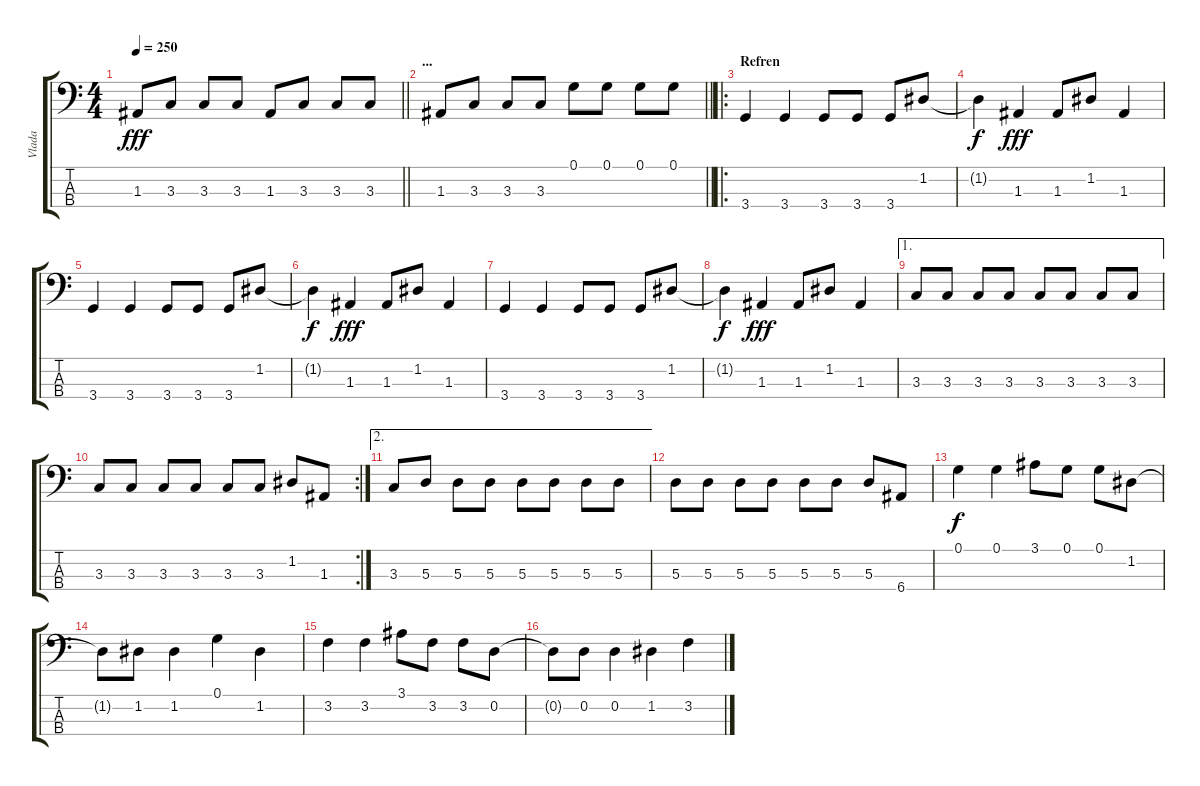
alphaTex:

\track ("Vlada" "Vlada") {instrument electricbassfinger}
\staff {score tabs}
\tuning (G2 D2 A1 E1) {hide}
\ts (4 4)
\tempo 250
\clef f4
\barLineRight lightlight
\ks c
1.3.8{dy fff} 3.3.8 3.3.8 3.3.8 1.3.8 3.3.8 3.3.8 3.3.8 |
\section ("" "...")
\barLineRight lightlight
1.3.8 3.3.8 3.3.8 3.3.8 0.1.8 0.1.8 0.1.8 0.1.8 |
\ro
\section ("" "Refren")
3.4.4 3.4.4 3.4.8 3.4.8 3.4.8 1.2.8 |
1.2{t}.4{dy f} 1.3.4{dy fff} 1.3.8 1.2.8 1.3.4 |
3.4.4 3.4.4 3.4.8 3.4.8 3.4.8 1.2.8 |
1.2{t}.4{dy f} 1.3.4{dy fff} 1.3.8 1.2.8 1.3.4 |
3.4.4 3.4.4 3.4.8 3.4.8 3.4.8 1.2.8 |
1.2{t}.4{dy f} 1.3.4{dy fff} 1.3.8 1.2.8 1.3.4 |
\ae 1
3.3.8 3.3.8 3.3.8 3.3.8 3.3.8 3.3.8 3.3.8 3.3.8 |
\rc 2
3.3.8 3.3.8 3.3.8 3.3.8 3.3.8 3.3.8 1.2.8 1.3.8 |
\ae 2
3.3.8 5.3.8 5.3.8 5.3.8 5.3.8 5.3.8 5.3.8 5.3.8 |
5.3.8 5.3.8 5.3.8 5.3.8 5.3.8 5.3.8 5.3.8 6.4.8 |
0.1.4{dy f} 0.1.4 3.1.8 0.1.8 0.1.8 1.2.8 |
1.2{t}.8 1.2.8 1.2.4 0.1.4 1.2.4 |
3.2.4 3.2.4 3.1.8 3.2.8 3.2.8 0.2.8 |
0.2{t}.8 0.2.8 0.2.4 1.2.4 3.2.4
